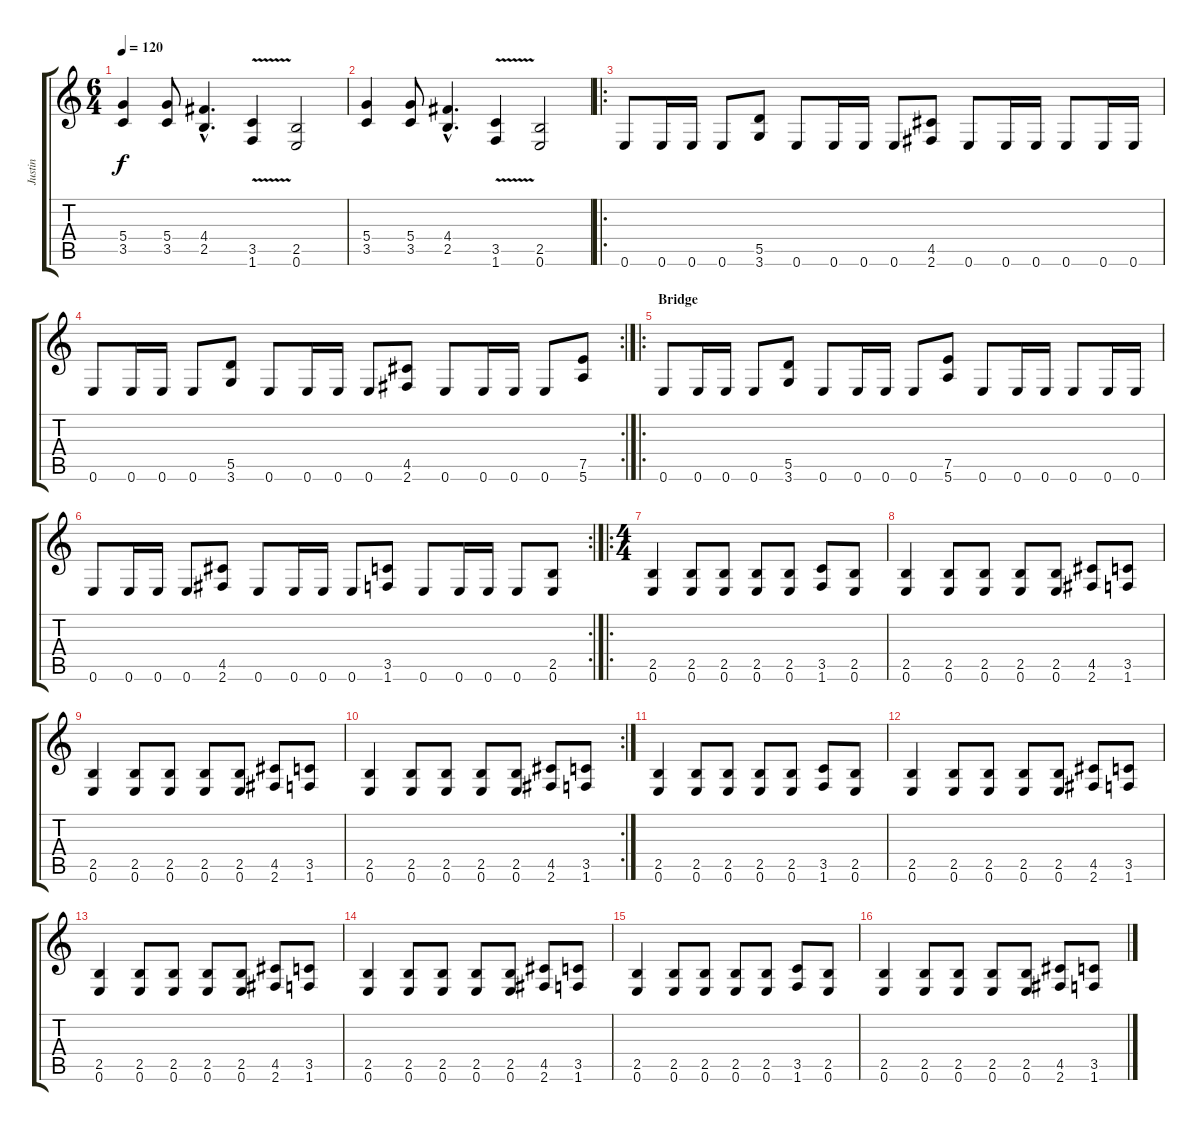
\track ("Justin" "Justin") {instrument distortionguitar}
\staff {score tabs}
\tuning (E4 B3 G3 D3 A2 E2) {hide}
\ts (6 4)
\tempo 120
\clef g2
\ks c
(5.4 3.5).4{dy f} (5.4 3.5).8 (4.4{hac} 2.5{hac}).4{d} (3.5{v} 1.6{v}).4 (2.5 0.6).2 |
(5.4 3.5).4 (5.4 3.5).8 (4.4{hac} 2.5{hac}).4{d} (3.5{v} 1.6{v}).4 (2.5 0.6).2 |
\ro
0.6.8 0.6.16 0.6.16 0.6.8 (5.5 3.6).8 0.6.8 0.6.16 0.6.16 0.6.8 (4.5 2.6).8 0.6.8 0.6.16 0.6.16 0.6.8 0.6.16 0.6.16 |
\rc 2
0.6.8 0.6.16 0.6.16 0.6.8 (5.5 3.6).8 0.6.8 0.6.16 0.6.16 0.6.8 (4.5 2.6).8 0.6.8 0.6.16 0.6.16 0.6.8 (7.5 5.6).8 |
\ro
\section ("" "Bridge")
0.6.8 0.6.16 0.6.16 0.6.8 (5.5 3.6).8 0.6.8 0.6.16 0.6.16 0.6.8 (7.5 5.6).8 0.6.8 0.6.16 0.6.16 0.6.8 0.6.16 0.6.16 |
\rc 2
0.6.8 0.6.16 0.6.16 0.6.8 (4.5 2.6).8 0.6.8 0.6.16 0.6.16 0.6.8 (3.5 1.6).8 0.6.8 0.6.16 0.6.16 0.6.8 (2.5 0.6).8 |
\ro
\ts (4 4)
(2.5 0.6).4 (2.5 0.6).8 (2.5 0.6).8 (2.5 0.6).8 (2.5 0.6).8 (3.5 1.6).8 (2.5 0.6).8 |
(2.5 0.6).4 (2.5 0.6).8 (2.5 0.6).8 (2.5 0.6).8 (2.5 0.6).8 (4.5 2.6).8 (3.5 1.6).8 |
(2.5 0.6).4 (2.5 0.6).8 (2.5 0.6).8 (2.5 0.6).8 (2.5 0.6).8 (4.5 2.6).8 (3.5 1.6).8 |
\rc 2
(2.5 0.6).4 (2.5 0.6).8 (2.5 0.6).8 (2.5 0.6).8 (2.5 0.6).8 (4.5 2.6).8 (3.5 1.6).8 |
(2.5 0.6).4 (2.5 0.6).8 (2.5 0.6).8 (2.5 0.6).8 (2.5 0.6).8 (3.5 1.6).8 (2.5 0.6).8 |
(2.5 0.6).4 (2.5 0.6).8 (2.5 0.6).8 (2.5 0.6).8 (2.5 0.6).8 (4.5 2.6).8 (3.5 1.6).8 |
(2.5 0.6).4 (2.5 0.6).8 (2.5 0.6).8 (2.5 0.6).8 (2.5 0.6).8 (4.5 2.6).8 (3.5 1.6).8 |
(2.5 0.6).4 (2.5 0.6).8 (2.5 0.6).8 (2.5 0.6).8 (2.5 0.6).8 (4.5 2.6).8 (3.5 1.6).8 |
(2.5 0.6).4 (2.5 0.6).8 (2.5 0.6).8 (2.5 0.6).8 (2.5 0.6).8 (3.5 1.6).8 (2.5 0.6).8 |
(2.5 0.6).4 (2.5 0.6).8 (2.5 0.6).8 (2.5 0.6).8 (2.5 0.6).8 (4.5 2.6).8 (3.5 1.6).8
